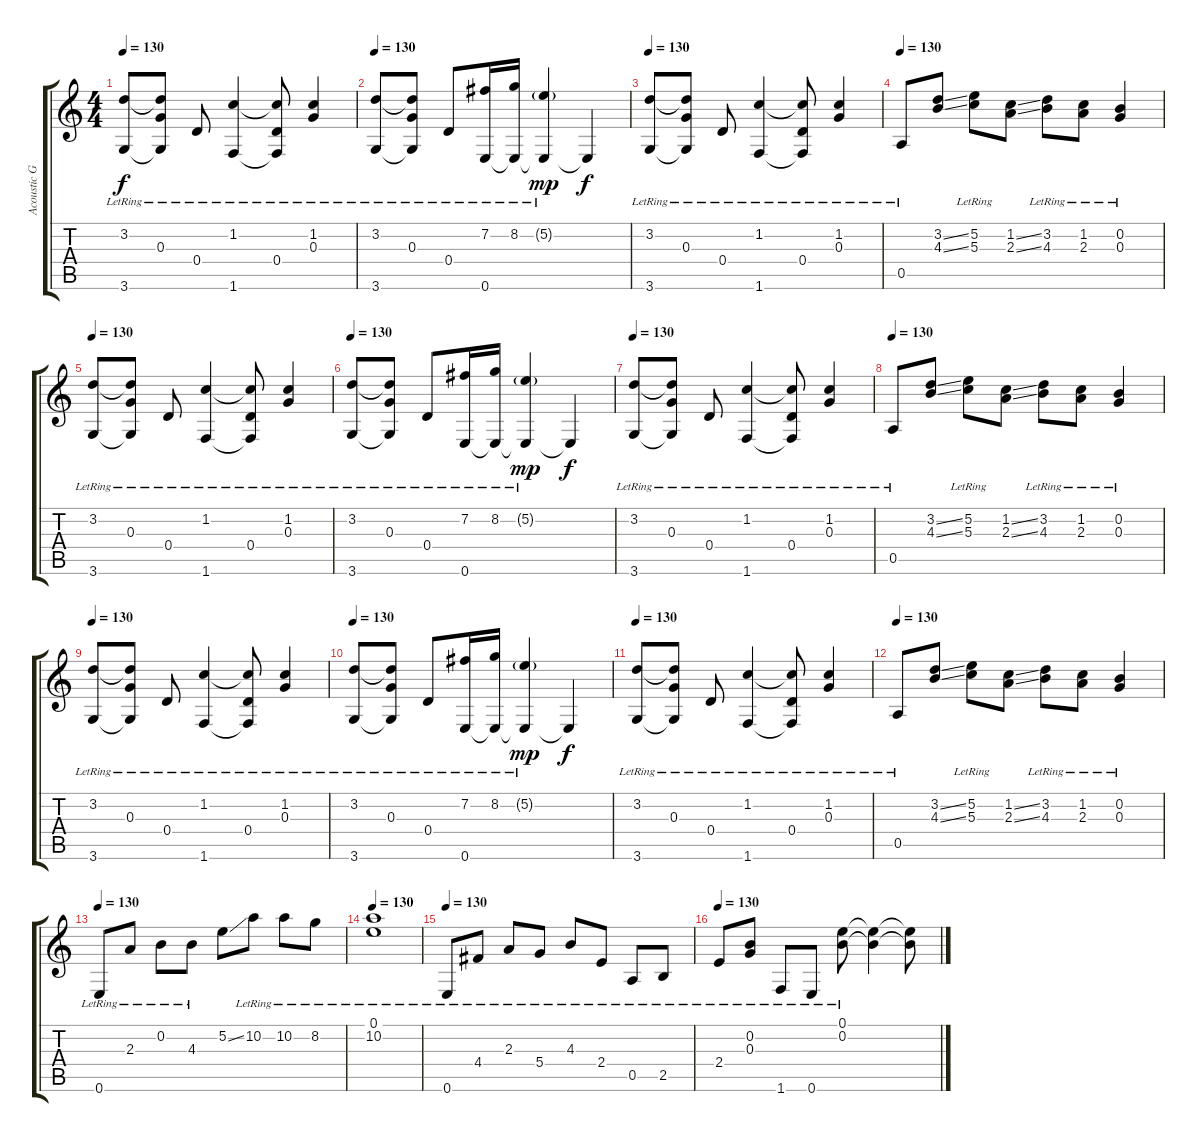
\track ("Acoustic Guitar" "Acoustic G") {instrument acousticguitarsteel}
\staff {score tabs}
\tuning (E4 B3 G3 D3 A2 E2) {hide}
\ts (4 4)
\tempo 130
\clef g2
\ks c
(3.2{lr} 3.6{lr}).8{dy f} (3.2{t} 0.3{lr} 3.6{t}).8 0.4{lr}.8 (1.2{lr} 1.6{lr}).4 (1.2{t} 0.4{lr} 1.6{t}).8 (1.2{lr} 0.3{lr}).4 |
\tempo 130
(3.2{lr} 3.6{lr}).8 (3.2{t} 0.3{lr} 3.6{t}).8 0.4{lr}.8 (7.2{lr} 0.6{lr}).16 (8.2{lr} 0.6{t}).16 (5.2{g lr} 0.6{t}).4{dy mp} 0.6{t}.4{dy f} |
\tempo 130
(3.2{lr} 3.6{lr}).8 (3.2{t} 0.3{lr} 3.6{t}).8 0.4{lr}.8 (1.2{lr} 1.6{lr}).4 (1.2{t} 0.4{lr} 1.6{t}).8 (1.2{lr} 0.3{lr}).4 |
\tempo 130
0.5{lr}.8 (3.2{ss} 4.3{ss}).8 (5.2{lr} 5.3{lr}).8 (1.2{ss} 2.3{ss}).8 (3.2{lr} 4.3{lr}).8 (1.2{lr} 2.3{lr}).8 (0.2{lr} 0.3{lr}).4 |
\tempo 130
(3.2{lr} 3.6{lr}).8 (3.2{t} 0.3{lr} 3.6{t}).8 0.4{lr}.8 (1.2{lr} 1.6{lr}).4 (1.2{t} 0.4{lr} 1.6{t}).8 (1.2{lr} 0.3{lr}).4 |
\tempo 130
(3.2{lr} 3.6{lr}).8 (3.2{t} 0.3{lr} 3.6{t}).8 0.4{lr}.8 (7.2{lr} 0.6{lr}).16 (8.2{lr} 0.6{t}).16 (5.2{g lr} 0.6{t}).4{dy mp} 0.6{t}.4{dy f} |
\tempo 130
(3.2{lr} 3.6{lr}).8 (3.2{t} 0.3{lr} 3.6{t}).8 0.4{lr}.8 (1.2{lr} 1.6{lr}).4 (1.2{t} 0.4{lr} 1.6{t}).8 (1.2{lr} 0.3{lr}).4 |
\tempo 130
0.5{lr}.8 (3.2{ss} 4.3{ss}).8 (5.2{lr} 5.3{lr}).8 (1.2{ss} 2.3{ss}).8 (3.2{lr} 4.3{lr}).8 (1.2{lr} 2.3{lr}).8 (0.2{lr} 0.3{lr}).4 |
\tempo 130
(3.2{lr} 3.6{lr}).8 (3.2{t} 0.3{lr} 3.6{t}).8 0.4{lr}.8 (1.2{lr} 1.6{lr}).4 (1.2{t} 0.4{lr} 1.6{t}).8 (1.2{lr} 0.3{lr}).4 |
\tempo 130
(3.2{lr} 3.6{lr}).8 (3.2{t} 0.3{lr} 3.6{t}).8 0.4{lr}.8 (7.2{lr} 0.6{lr}).16 (8.2{lr} 0.6{t}).16 (5.2{g lr} 0.6{t}).4{dy mp} 0.6{t}.4{dy f} |
\tempo 130
(3.2{lr} 3.6{lr}).8 (3.2{t} 0.3{lr} 3.6{t}).8 0.4{lr}.8 (1.2{lr} 1.6{lr}).4 (1.2{t} 0.4{lr} 1.6{t}).8 (1.2{lr} 0.3{lr}).4 |
\tempo 130
0.5{lr}.8 (3.2{ss} 4.3{ss}).8 (5.2{lr} 5.3{lr}).8 (1.2{ss} 2.3{ss}).8 (3.2{lr} 4.3{lr}).8 (1.2{lr} 2.3{lr}).8 (0.2{lr} 0.3{lr}).4 |
\tempo 130
0.6{lr}.8 2.3{lr}.8 0.2{lr}.8 4.3{lr}.8 5.2{ss}.8 10.2{lr}.8 10.2{lr}.8 8.2{lr}.8 |
\tempo 130
(0.1{lr} 10.2{lr}).1 |
\tempo 130
0.6{lr}.8 4.4{lr}.8 2.3{lr}.8 5.4{lr}.8 4.3{lr}.8 2.4{lr}.8 0.5{lr}.8 2.5{lr}.8 |
\tempo 130
2.4{lr}.8 (0.2{lr} 0.3{lr}).8 1.6{lr}.8 0.6{lr}.8 (0.1{lr} 0.2{lr}).8 (0.1{t} 0.2{t}).4 (0.1{t} 0.2{t}).8
